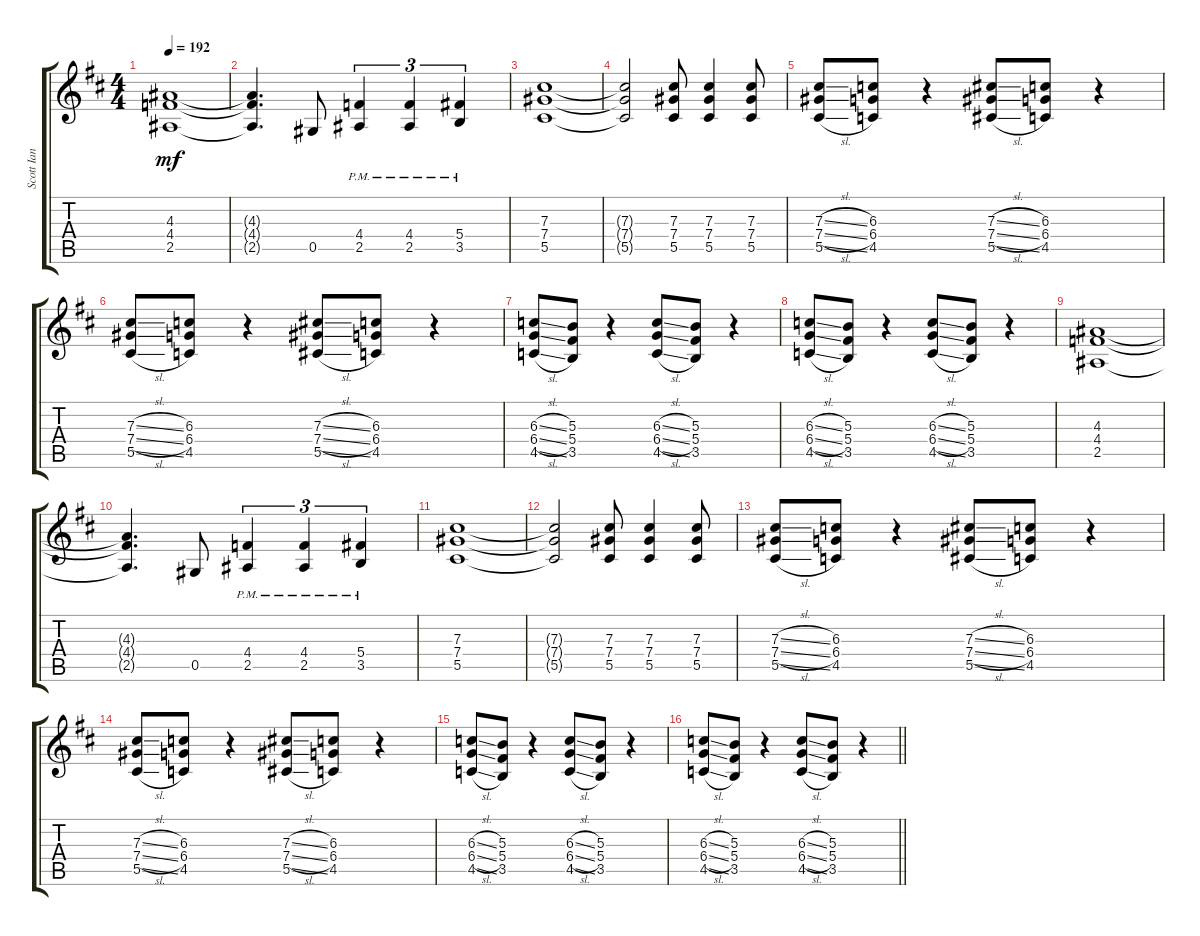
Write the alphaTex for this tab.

\track ("Scott Ian" "Scott Ian") {instrument distortionguitar}
\staff {score tabs}
\tuning (Eb4 Bb3 Gb3 Db3 Ab2 Eb2) {hide}
\ts (4 4)
\tempo 192
\clef g2
\ks d
(4.3 4.4 2.5).1{dy mf} |
(4.3{t} 4.4{t} 2.5{t}).4{d} 0.5.8 (4.4{pm} 2.5{pm}).4{tu (3 2)} (4.4{pm} 2.5{pm}).4{tu (3 2)} (5.4{pm} 3.5{pm}).4{tu (3 2)} |
(7.3 7.4 5.5).1 |
(7.3{t} 7.4{t} 5.5{t}).2 (7.3 7.4 5.5).8 (7.3 7.4 5.5).4 (7.3 7.4 5.5).8 |
(7.3{sl} 7.4{sl} 5.5{sl}).8 (6.3 6.4 4.5).8 r.4 (7.3{sl} 7.4{sl} 5.5{sl}).8 (6.3 6.4 4.5).8 r.4 |
(7.3{sl} 7.4{sl} 5.5{sl}).8 (6.3 6.4 4.5).8 r.4 (7.3{sl} 7.4{sl} 5.5{sl}).8 (6.3 6.4 4.5).8 r.4 |
(6.3{sl} 6.4{sl} 4.5{sl}).8 (5.3 5.4 3.5).8 r.4 (6.3{sl} 6.4{sl} 4.5{sl}).8 (5.3 5.4 3.5).8 r.4 |
(6.3{sl} 6.4{sl} 4.5{sl}).8 (5.3 5.4 3.5).8 r.4 (6.3{sl} 6.4{sl} 4.5{sl}).8 (5.3 5.4 3.5).8 r.4 |
(4.3 4.4 2.5).1 |
(4.3{t} 4.4{t} 2.5{t}).4{d} 0.5.8 (4.4{pm} 2.5{pm}).4{tu (3 2)} (4.4{pm} 2.5{pm}).4{tu (3 2)} (5.4{pm} 3.5{pm}).4{tu (3 2)} |
(7.3 7.4 5.5).1 |
(7.3{t} 7.4{t} 5.5{t}).2 (7.3 7.4 5.5).8 (7.3 7.4 5.5).4 (7.3 7.4 5.5).8 |
(7.3{sl} 7.4{sl} 5.5{sl}).8 (6.3 6.4 4.5).8 r.4 (7.3{sl} 7.4{sl} 5.5{sl}).8 (6.3 6.4 4.5).8 r.4 |
(7.3{sl} 7.4{sl} 5.5{sl}).8 (6.3 6.4 4.5).8 r.4 (7.3{sl} 7.4{sl} 5.5{sl}).8 (6.3 6.4 4.5).8 r.4 |
(6.3{sl} 6.4{sl} 4.5{sl}).8 (5.3 5.4 3.5).8 r.4 (6.3{sl} 6.4{sl} 4.5{sl}).8 (5.3 5.4 3.5).8 r.4 |
\barLineRight lightlight
(6.3{sl} 6.4{sl} 4.5{sl}).8 (5.3 5.4 3.5).8 r.4 (6.3{sl} 6.4{sl} 4.5{sl}).8 (5.3 5.4 3.5).8 r.4
